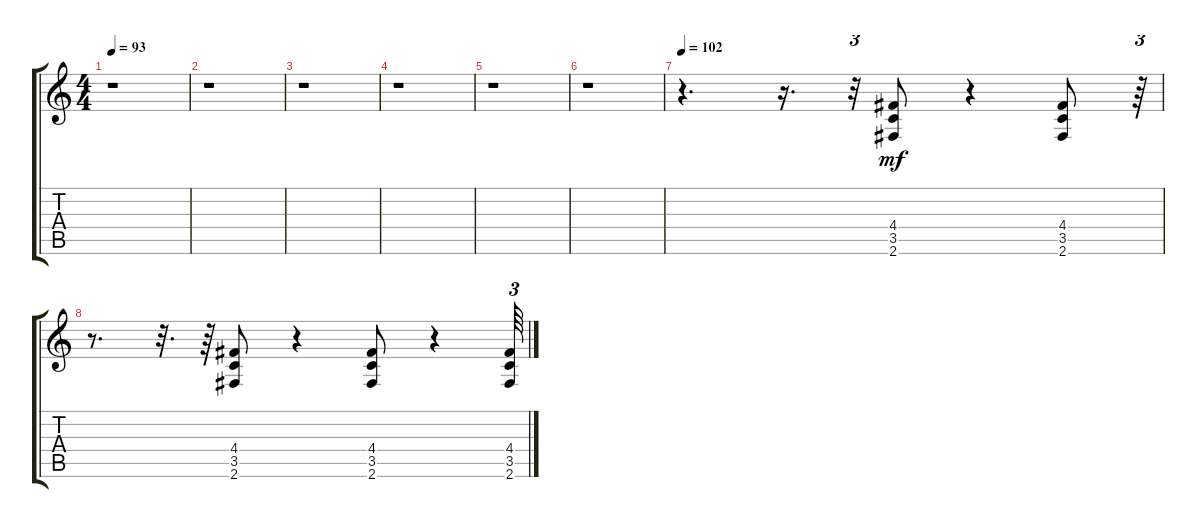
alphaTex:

\track "" {instrument distortionguitar}
\staff {score tabs}
\tuning (E4 B3 G3 D3 A2 E2) {hide}
\ts (4 4)
\tempo 93
\clef g2
\ks c
r.1{dy f} |
r.1 |
r.1 |
r.1 |
r.1 |
r.1 |
\tempo 102
r.4{d} r.16{d} r.32{tu (3 2)} (4.4 3.5 2.6).8{dy mf} r.4 (4.4 3.5 2.6).8 r.64{tu (3 2)} |
r.8{d} r.32{d} r.64 (4.4 3.5 2.6).8 r.4 (4.4 3.5 2.6).8 r.4 (4.4 3.5 2.6).64{tu (3 2)}
